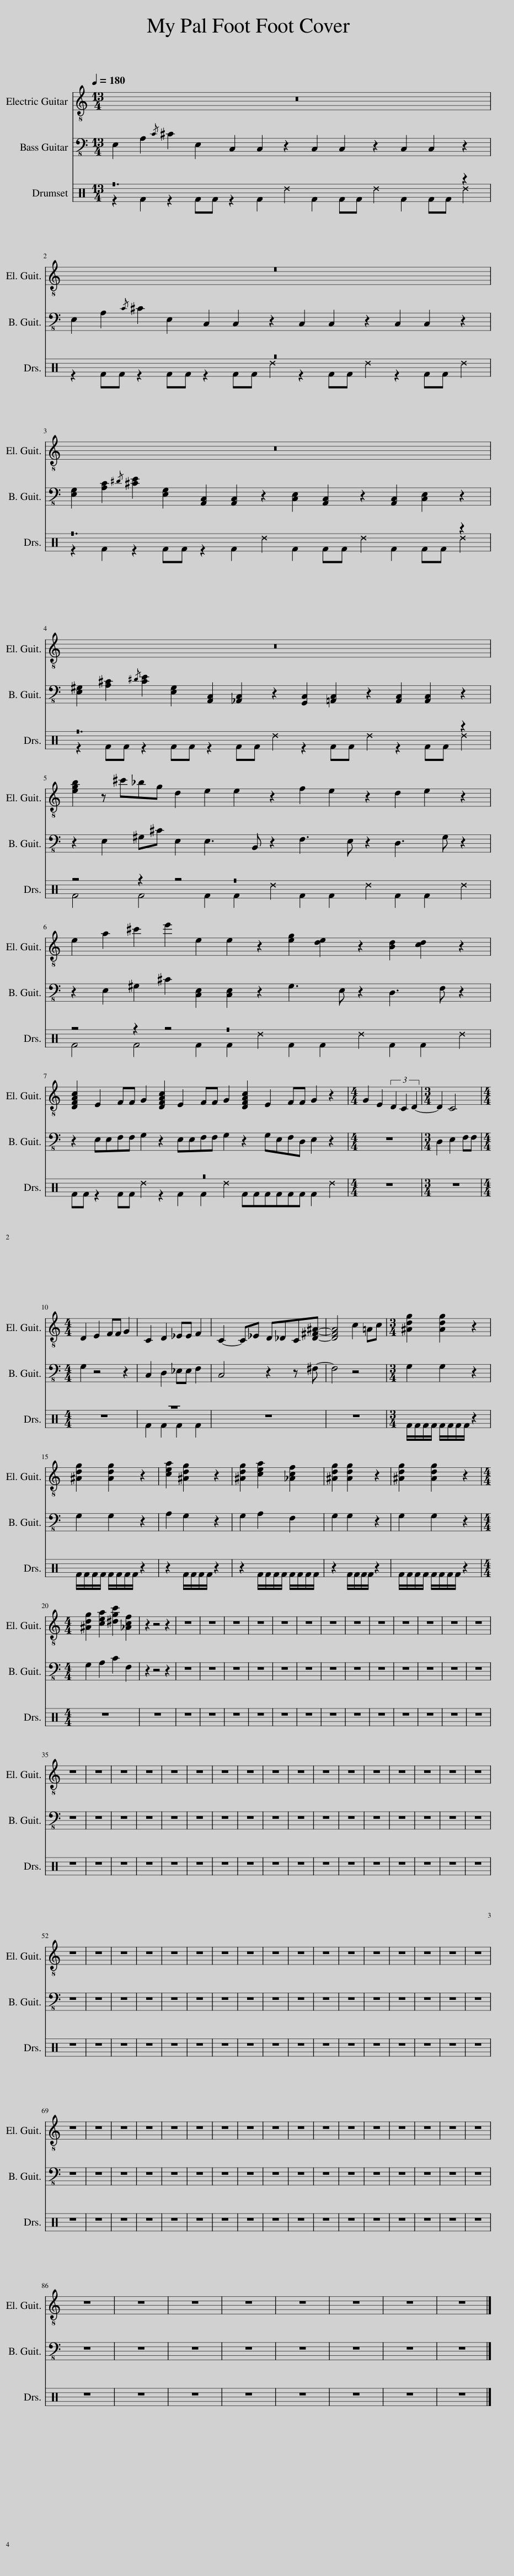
X:1
%%score 1 2 ( 3 4 )
L:1/8
Q:1/4=180
M:13/4
I:linebreak $
K:C
V:1 treble-8
V:2 bass-8
V:3 perc
K:none
V:4 perc
K:none
V:1
 z26 |$ z26 |$ z26 |$ z26 |$ [egb]2 z ^c'_bg d2 e2 e2 z2 f2 e2 z2 d2 e2 z2 |$ %5
 e2 a2 ^c'2 e'2 e2 e2 z2 [eg]2 [de]2 z2 [Bd]2 [cd]2 z2 |$ [DFAc]2 E2 FF G2 [DFAc]2 E2 FF G2 [DFAc]2 E2 FF G2 z2 |[M:4/4] G2 E2 (3D2 C2 D2- |[M:3/4] D2 C4 |$[M:4/4] D2 E2 FF G2 | %10
 C2 D2 _EE F2 | C2- C_E D_DC[D^F^A]- | [DFA]4 c2 =Ac |[M:3/4] [^Adg]2 [Adg]2 z2 |$ [^Adg]2 [Adg]2 z2 | %15
 [cea]2 [^Adg]2 z2 | [^Adg]2 [cea]2 [_Acf]2 | [^Adg]2 [Adg]2 z2 | [^Adg]2 [Adg]2 z2 |$[M:4/4] [^Adg]2 [cea]2 [^dgc']2 [_Acf]2 | %20
 z2 z4 z2 | z8 | z8 | z8 | z8 | %25
 z8 | z8 | z8 | z8 | z8 | %30
 z8 | z8 | z8 | z8 |$ z8 | %35
 z8 | z8 | z8 | z8 | z8 | %40
 z8 | z8 | z8 | z8 | z8 | %45
 z8 | z8 | z8 | z8 | z8 | %50
 z8 |$ z8 | z8 | z8 | z8 | %55
 z8 | z8 | z8 | z8 | z8 | %60
 z8 | z8 | z8 | z8 | z8 | %65
 z8 | z8 | z8 |$ z8 | z8 | %70
 z8 | z8 | z8 | z8 | z8 | %75
 z8 | z8 | z8 | z8 | z8 | %80
 z8 | z8 | z8 | z8 | z8 |$ %85
 z8 | z8 | z8 | z8 | z8 | %90
 z8 | z8 | z8 |] %93
V:2
 E,2 A,2{/C} ^C2 E,2 C,2 C,2 z2 C,2 C,2 z2 C,2 C,2 z2 |$ E,2 A,2{/C} ^C2 E,2 C,2 C,2 z2 C,2 C,2 z2 C,2 C,2 z2 |$ [E,G,]2 [A,C]2{/^D} [^CE]2 [E,G,]2 [A,,C,]2 [A,,C,]2 z2 [C,E,]2 [A,,C,]2 z2 [A,,C,]2 [C,E,]2 z2 |$ [E,^G,]2 [A,^C]2{/^D} [CE]2 [E,G,]2 [A,,C,]2 [_A,,C,]2 z2 [G,,C,]2 [=A,,C,]2 z2 [A,,C,]2 [A,,C,]2 z2 |$ z2 E,2 ^G,^C E,2 E,3 B,, z2 F,3 E, z2 D,3 G, z2 |$ %5
 z2 E,2 ^G,2 ^C2 [C,E,]2 [C,E,]2 z2 G,3 E, z2 D,3 F, z2 |$ z2 E,E,F,F, G,2 z2 E,E,F,F, G,2 z2 G,E,F,D, E,2 z2 |[M:4/4] z8 |[M:3/4] D,2 E,2 F,F, |$[M:4/4] G,2 z4 z2 | %10
 C,2 D,2 _E,E, F,2 | C,4 z2 z ^F,- | F,4 z4 |[M:3/4] G,2 G,2 z2 |$ G,2 G,2 z2 | %15
 A,2 G,2 z2 | G,2 A,2 F,2 | G,2 G,2 z2 | G,2 G,2 z2 |$[M:4/4] G,2 A,2 C2 F,2 | %20
 z2 z4 z2 | z8 | z8 | z8 | z8 | %25
 z8 | z8 | z8 | z8 | z8 | %30
 z8 | z8 | z8 | z8 |$ z8 | %35
 z8 | z8 | z8 | z8 | z8 | %40
 z8 | z8 | z8 | z8 | z8 | %45
 z8 | z8 | z8 | z8 | z8 | %50
 z8 |$ z8 | z8 | z8 | z8 | %55
 z8 | z8 | z8 | z8 | z8 | %60
 z8 | z8 | z8 | z8 | z8 | %65
 z8 | z8 | z8 |$ z8 | z8 | %70
 z8 | z8 | z8 | z8 | z8 | %75
 z8 | z8 | z8 | z8 | z8 | %80
 z8 | z8 | z8 | z8 | z8 |$ %85
 z8 | z8 | z8 | z8 | z8 | %90
 z8 | z8 | z8 |] %93
V:3
 z24 z2 |$ z26 |$ z24 z2 |$ z24 z2 |$ z4 z2 z4 z16 |$ %5
 z4 z2 z4 z16 |$ z26 |[M:4/4] z8 |[M:3/4] z6 |$[M:4/4] z8 | %10
 z8 | z8 | z8 |[M:3/4] F/F/F/F/ F/F/F/F/ z2 |$ F/F/F/F/ F/F/F/F/ z2 | %15
 z2 F/F/F/F/ z2 | z2 F/F/F/F/ F/F/F/F/ | z2 F/F/F/F/ z2 | F/F/F/F/ F/F/F/F/ z2 |$[M:4/4] z8 | %20
 z8 | z8 | z8 | z8 | z8 | %25
 z8 | z8 | z8 | z8 | z8 | %30
 z8 | z8 | z8 | z8 |$ z8 | %35
 z8 | z8 | z8 | z8 | z8 | %40
 z8 | z8 | z8 | z8 | z8 | %45
 z8 | z8 | z8 | z8 | z8 | %50
 z8 |$ z8 | z8 | z8 | z8 | %55
 z8 | z8 | z8 | z8 | z8 | %60
 z8 | z8 | z8 | z8 | z8 | %65
 z8 | z8 | z8 |$ z8 | z8 | %70
 z8 | z8 | z8 | z8 | z8 | %75
 z8 | z8 | z8 | z8 | z8 | %80
 z8 | z8 | z8 | z8 | z8 |$ %85
 z8 | z8 | z8 | z8 | z8 | %90
 z8 | z8 | z8 |] %93
V:4
 z2 F2 z2 FF z2 F2 ^d2 F2 FF ^d2 F2 FF ^d2 |$ z2 FF z2 FF z2 FF ^d2 z2 FF ^d2 z2 FF ^d2 |$ z2 F2 z2 FF z2 F2 ^d2 F2 FF ^d2 F2 FF ^d2 |$ z2 FF z2 FF z2 FF ^d2 z2 FF ^d2 z2 FF ^d2 |$ F4 F4 F2 F2 ^d2 F2 F2 ^d2 F2 F2 ^d2 |$ %5
 F4 F4 F2 F2 ^d2 F2 F2 ^d2 F2 F2 ^d2 |$ FF z2 FF ^d2 z2 F2 F2 ^d2 FFFFFF F2 ^d2 |[M:4/4] x8 |[M:3/4] x6 |$[M:4/4] x8 | %10
 F2 F2 F2 F2 | x8 | x8 |[M:3/4] x6 |$ x6 | %15
 x6 | x6 | x6 | x6 |$[M:4/4] x8 | %20
 x8 | x8 | x8 | x8 | x8 | %25
 x8 | x8 | x8 | x8 | x8 | %30
 x8 | x8 | x8 | x8 |$ x8 | %35
 x8 | x8 | x8 | x8 | x8 | %40
 x8 | x8 | x8 | x8 | x8 | %45
 x8 | x8 | x8 | x8 | x8 | %50
 x8 |$ x8 | x8 | x8 | x8 | %55
 x8 | x8 | x8 | x8 | x8 | %60
 x8 | x8 | x8 | x8 | x8 | %65
 x8 | x8 | x8 |$ x8 | x8 | %70
 x8 | x8 | x8 | x8 | x8 | %75
 x8 | x8 | x8 | x8 | x8 | %80
 x8 | x8 | x8 | x8 | x8 |$ %85
 x8 | x8 | x8 | x8 | x8 | %90
 x8 | x8 | x8 |] %93
